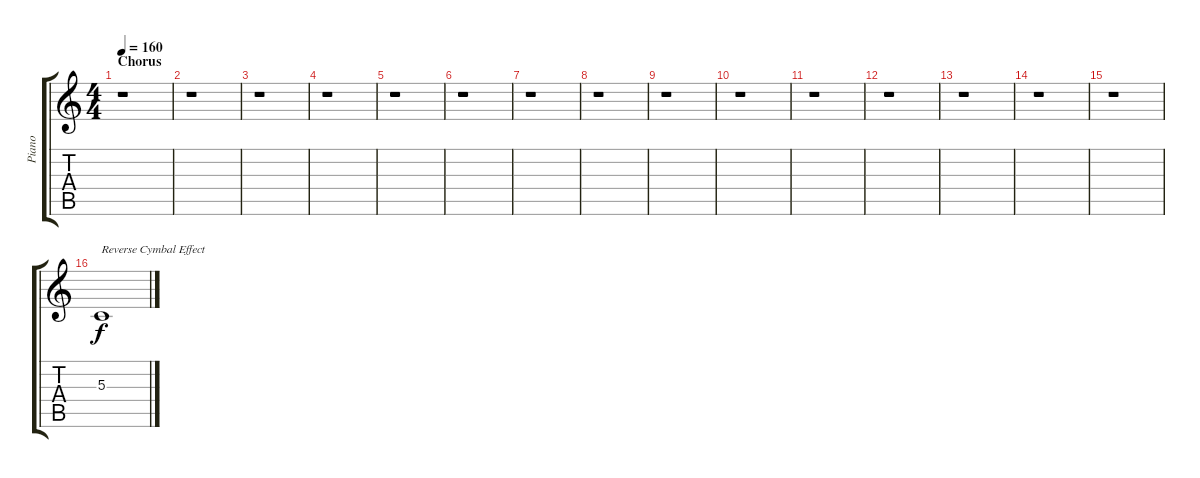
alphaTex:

\track ("Piano" "Piano") {instrument acousticgrandpiano}
\staff {score tabs}
\tuning (E4 B3 G3 D3 A2 E2) {hide}
\ts (4 4)
\section ("" "Chorus")
\tempo 160
\clef g2
\ks c
r.1{dy f} |
r.1 |
r.1 |
r.1 |
r.1 |
r.1 |
r.1 |
r.1 |
r.1 |
r.1 |
r.1 |
r.1 |
r.1 |
r.1 |
r.1 |
5.3.1{txt "Reverse Cymbal Effect" instrument reversecymbal}
